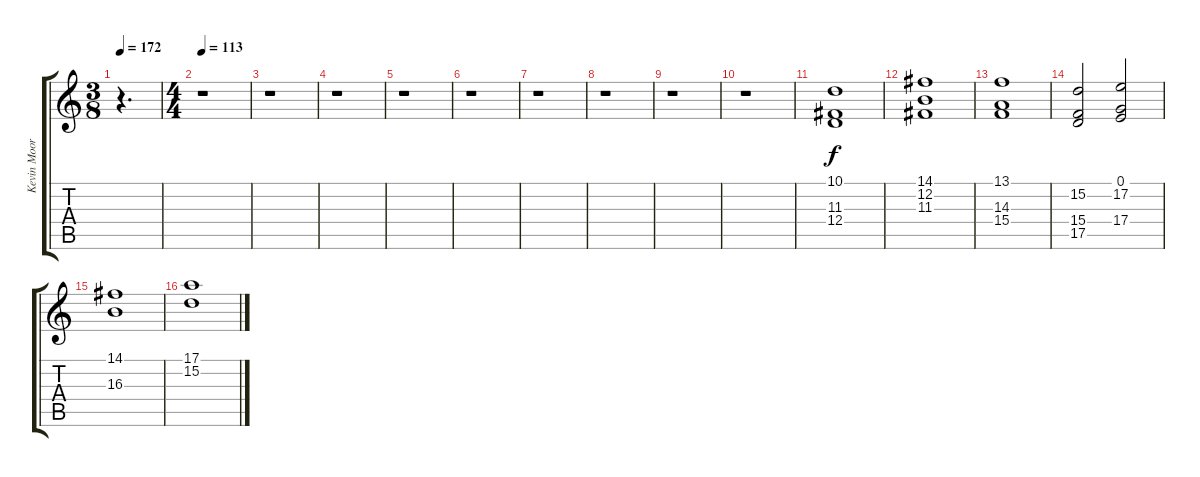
\track ("Kevin Moore" "Kevin Moor") {instrument stringensemble1}
\staff {score tabs}
\tuning (E4 B3 G3 D3 A2 E2) {hide}
\ts (3 8)
\tempo 172
\clef g2
\ks c
r.4{d dy fff} |
\ts (4 4)
\tempo 113
r.1 |
r.1 |
r.1 |
r.1 |
r.1 |
r.1 |
r.1 |
r.1 |
r.1 |
(10.1 11.3 12.4).1{dy f volume 9 instrument stringensemble2} |
(14.1 12.2 11.3).1 |
(13.1 14.3 15.4).1 |
(15.2 15.4 17.5).2 (0.1 17.2 17.4).2 |
(14.1 16.3).1 |
(17.1 15.2).1
